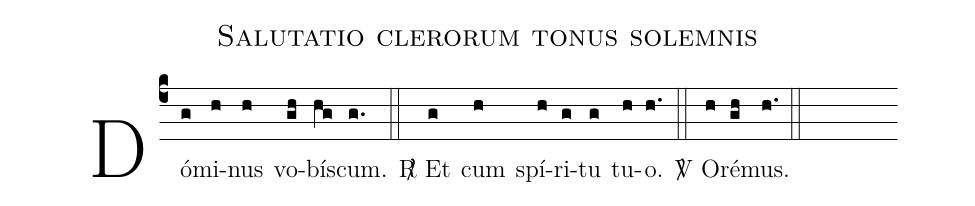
name:Salutatio clerorum tonus solemnis;
%%
(c4) Dó(g)mi(h)nus(h) vo(gh)bís(hg)cum.(g.) (::)
<sp>R/</sp> Et(g) cum(h) spí(h)ri(g)tu(g) tu(h)o.(h.) (::)
<sp>V/</sp> O(h)ré(gh)mus.(h.) (::)
